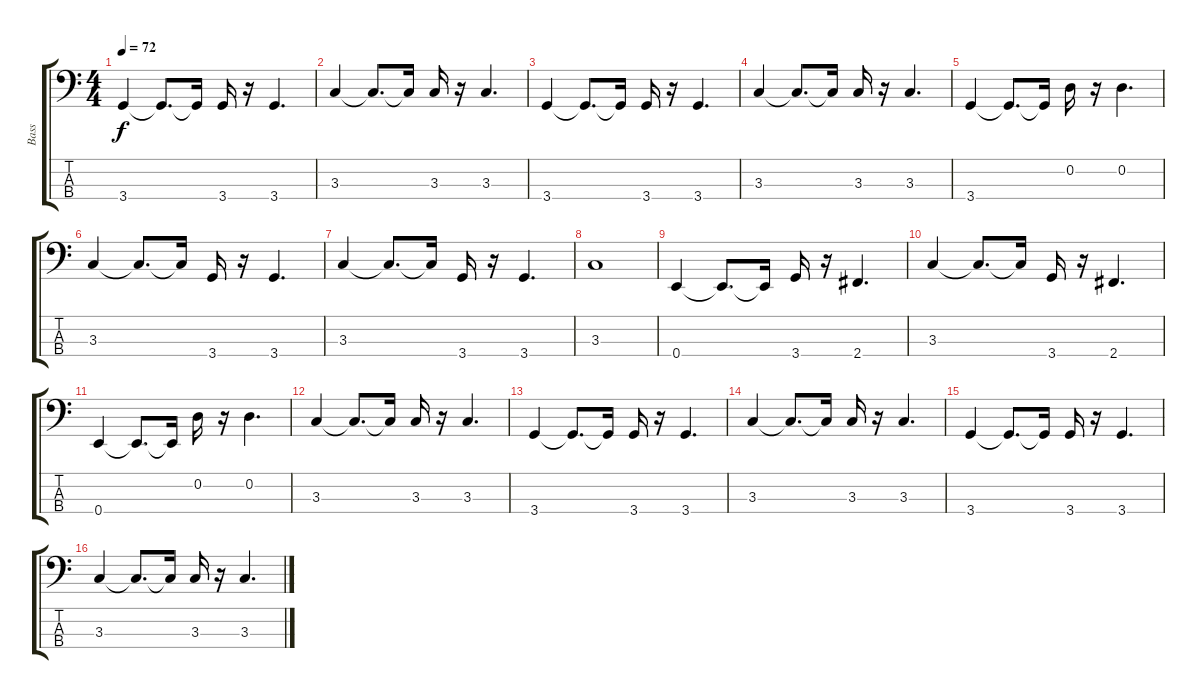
\track ("Bass" "Bass") {instrument electricbassfinger}
\staff {score tabs}
\tuning (G2 D2 A1 E1) {hide}
\ts (4 4)
\tempo 72
\clef f4
\ks c
3.4.4{dy f} 3.4{t}.8{d} 3.4{t}.16 3.4.16 r.16 3.4.4{d} |
3.3.4 3.3{t}.8{d} 3.3{t}.16 3.3.16 r.16 3.3.4{d} |
3.4.4 3.4{t}.8{d} 3.4{t}.16 3.4.16 r.16 3.4.4{d} |
3.3.4 3.3{t}.8{d} 3.3{t}.16 3.3.16 r.16 3.3.4{d} |
3.4.4 3.4{t}.8{d} 3.4{t}.16 0.2.16 r.16 0.2.4{d} |
3.3.4 3.3{t}.8{d} 3.3{t}.16 3.4.16 r.16 3.4.4{d} |
3.3.4 3.3{t}.8{d} 3.3{t}.16 3.4.16 r.16 3.4.4{d} |
3.3.1 |
0.4.4 0.4{t}.8{d} 0.4{t}.16 3.4.16 r.16 2.4.4{d} |
3.3.4 3.3{t}.8{d} 3.3{t}.16 3.4.16 r.16 2.4.4{d} |
0.4.4 0.4{t}.8{d} 0.4{t}.16 0.2.16 r.16 0.2.4{d} |
3.3.4 3.3{t}.8{d} 3.3{t}.16 3.3.16 r.16 3.3.4{d} |
3.4.4 3.4{t}.8{d} 3.4{t}.16 3.4.16 r.16 3.4.4{d} |
3.3.4 3.3{t}.8{d} 3.3{t}.16 3.3.16 r.16 3.3.4{d} |
3.4.4 3.4{t}.8{d} 3.4{t}.16 3.4.16 r.16 3.4.4{d} |
3.3.4 3.3{t}.8{d} 3.3{t}.16 3.3.16 r.16 3.3.4{d}
